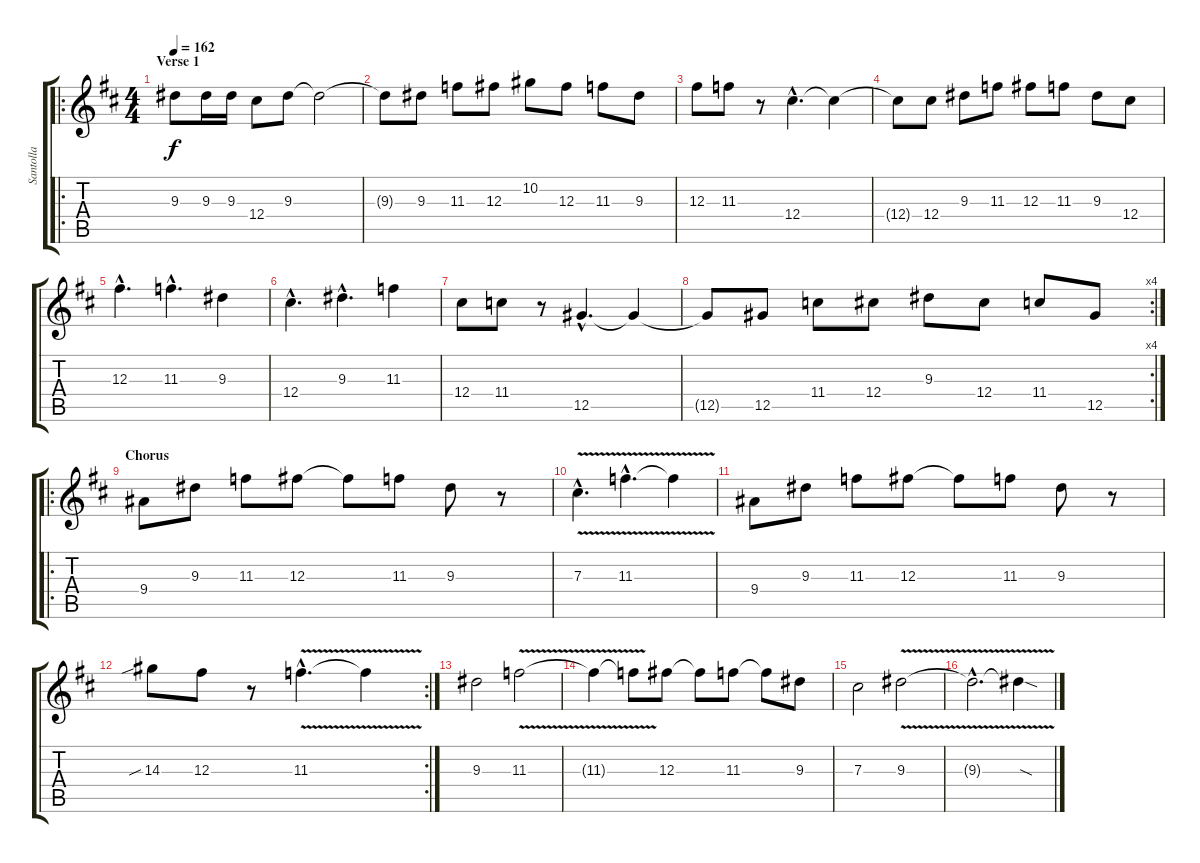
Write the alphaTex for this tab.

\track ("Santolla" "Santolla") {instrument distortionguitar}
\staff {score tabs}
\tuning (Eb4 Bb3 Gb3 Db3 Ab2 Eb2) {hide}
\ro
\ts (4 4)
\section ("" "Verse 1")
\tempo 162
\clef g2
\ks d
9.3.8{dy f} 9.3.16 9.3.16 12.4.8 9.3.8 9.3{t}.2 |
9.3{t}.8 9.3.8 11.3.8 12.3.8 10.2.8 12.3.8 11.3.8 9.3.8 |
12.3.8 11.3.8 r.8 12.4{hac}.4{d} 12.4{t}.4 |
12.4{t}.8 12.4.8 9.3.8 11.3.8 12.3.8 11.3.8 9.3.8 12.4.8 |
12.3{hac}.4{d} 11.3{hac}.4{d} 9.3.4 |
12.4{hac}.4{d} 9.3{hac}.4{d} 11.3.4 |
12.4.8 11.4.8 r.8 12.5{hac}.4{d} 12.5{t}.4 |
\rc 4
12.5{t}.8 12.5.8 11.4.8 12.4.8 9.3.8 12.4.8 11.4.8 12.5.8 |
\ro
\section ("" "Chorus")
9.4.8 9.3.8 11.3.8 12.3.8 12.3{t}.8 11.3.8 9.3.8 r.8 |
7.3{v hac}.4{d} 11.3{v hac}.4{d} 11.3{v t}.4 |
9.4.8 9.3.8 11.3.8 12.3.8 12.3{t}.8 11.3.8 9.3.8 r.8 |
\rc 2
14.3{sib}.8 12.3.8 r.8 11.3{v hac}.4{d} 11.3{t}.4 |
9.3.2 11.3{v}.2 |
11.3{v t}.4 11.3{t}.8 12.3.8 12.3{t}.8 11.3.8 11.3{t}.8 9.3.8 |
7.3.2 9.3{v}.2 |
9.3{v hac t}.2{d} 9.3{sod t}.4
